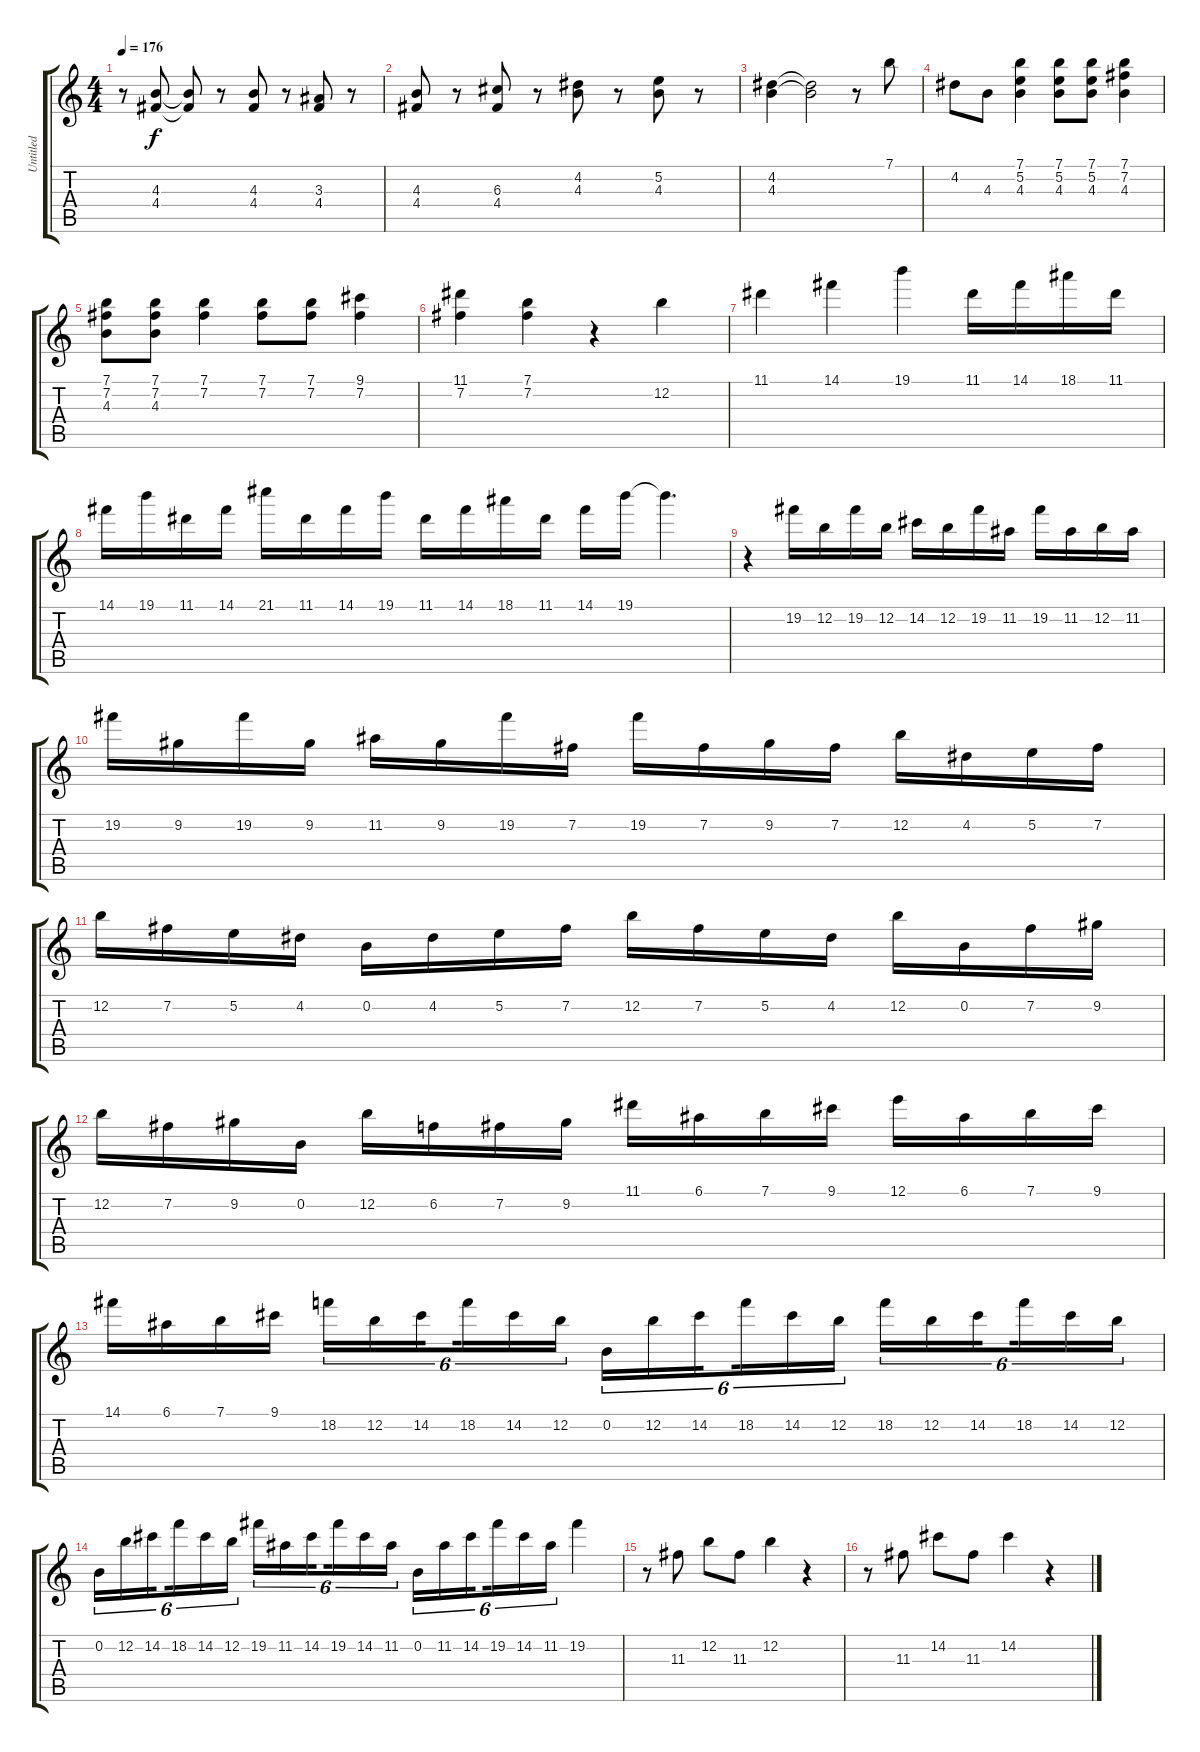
\track ("Untitled" "Untitled") {instrument distortionguitar}
\staff {score tabs}
\tuning (E4 B3 G3 D3 A2 E2) {hide}
\ts (4 4)
\tempo 176
\clef g2
\ks c
r.8{dy f} (4.3 4.4).8 (4.3{t} 4.4{t}).8 r.8 (4.3 4.4).8 r.8 (3.3 4.4).8 r.8 |
(4.3 4.4).8 r.8 (6.3 4.4).8 r.8 (4.2 4.3).8 r.8 (5.2 4.3).8 r.8 |
(4.2 4.3).4 (4.2{t} 4.3{t}).2 r.8 7.1.8 |
4.2.8 4.3.8 (7.1 5.2 4.3).4 (7.1 5.2 4.3).8 (7.1 5.2 4.3).8 (7.1 7.2 4.3).4 |
(7.1 7.2 4.3).8 (7.1 7.2 4.3).8 (7.1 7.2).4 (7.1 7.2).8 (7.1 7.2).8 (9.1 7.2).4 |
(11.1 7.2).4 (7.1 7.2).4 r.4 12.2.4 |
11.1.4 14.1.4 19.1.4 11.1.16 14.1.16 18.1.16 11.1.16 |
14.1.16 19.1.16 11.1.16 14.1.16 21.1.16 11.1.16 14.1.16 19.1.16 11.1.16 14.1.16 18.1.16 11.1.16 14.1.16 19.1.16 19.1{t}.4{d} |
r.4 19.2.16 12.2.16 19.2.16 12.2.16 14.2.16 12.2.16 19.2.16 11.2.16 19.2.16 11.2.16 12.2.16 11.2.16 |
19.2.16 9.2.16 19.2.16 9.2.16 11.2.16 9.2.16 19.2.16 7.2.16 19.2.16 7.2.16 9.2.16 7.2.16 12.2.16 4.2.16 5.2.16 7.2.16 |
12.2.16 7.2.16 5.2.16 4.2.16 0.2.16 4.2.16 5.2.16 7.2.16 12.2.16 7.2.16 5.2.16 4.2.16 12.2.16 0.2.16 7.2.16 9.2.16 |
12.2.16 7.2.16 9.2.16 0.2.16 12.2.16 6.2.16 7.2.16 9.2.16 11.1.16 6.1.16 7.1.16 9.1.16 12.1.16 6.1.16 7.1.16 9.1.16 |
14.1.16 6.1.16 7.1.16 9.1.16 18.2.16{tu (6 4)} 12.2.16{tu (6 4)} 14.2.16{tu (6 4) beam splitsecondary} 18.2.16{tu (6 4)} 14.2.16{tu (6 4)} 12.2.16{tu (6 4)} 0.2.16{tu (6 4)} 12.2.16{tu (6 4)} 14.2.16{tu (6 4) beam splitsecondary} 18.2.16{tu (6 4)} 14.2.16{tu (6 4)} 12.2.16{tu (6 4)} 18.2.16{tu (6 4)} 12.2.16{tu (6 4)} 14.2.16{tu (6 4) beam splitsecondary} 18.2.16{tu (6 4)} 14.2.16{tu (6 4)} 12.2.16{tu (6 4)} |
0.2.16{tu (6 4)} 12.2.16{tu (6 4)} 14.2.16{tu (6 4) beam splitsecondary} 18.2.16{tu (6 4)} 14.2.16{tu (6 4)} 12.2.16{tu (6 4)} 19.2.16{tu (6 4)} 11.2.16{tu (6 4)} 14.2.16{tu (6 4) beam splitsecondary} 19.2.16{tu (6 4)} 14.2.16{tu (6 4)} 11.2.16{tu (6 4)} 0.2.16{tu (6 4)} 11.2.16{tu (6 4)} 14.2.16{tu (6 4) beam splitsecondary} 19.2.16{tu (6 4)} 14.2.16{tu (6 4)} 11.2.16{tu (6 4)} 19.2.4 |
r.8 11.3.8 12.2.8 11.3.8 12.2.4 r.4 |
r.8 11.3.8 14.2.8 11.3.8 14.2.4 r.4
